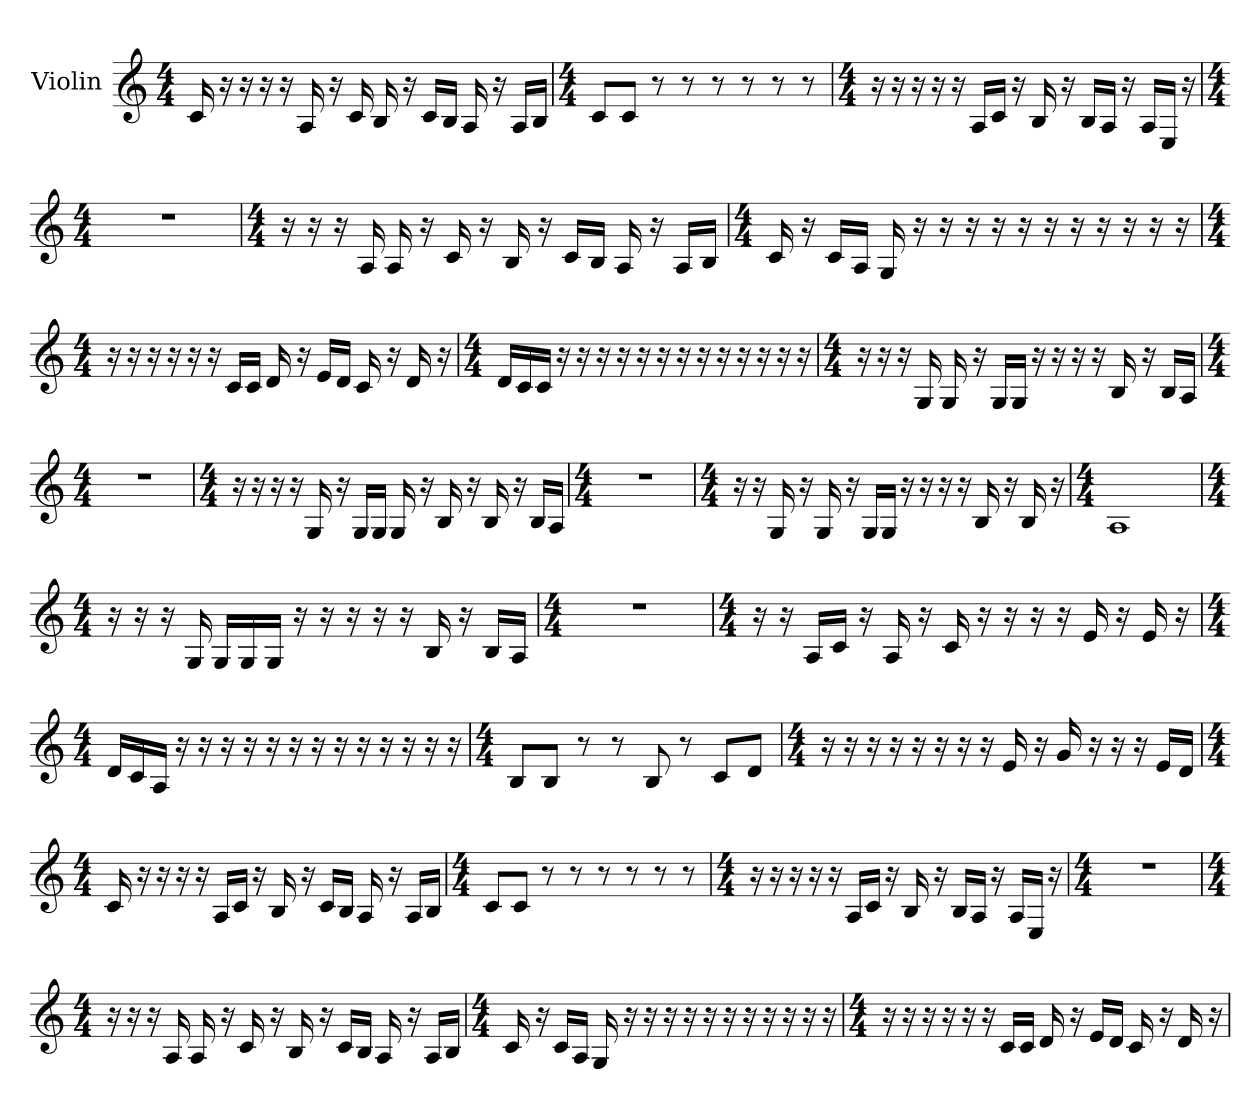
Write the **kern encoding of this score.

**kern
*part1
*staff1
*I"Violin
*I'Vln
*M4/4
=
16c
16r
16r
16r
16r
16A
16r
16c
16B
16r
16cLL
16BJJ
16A
16r
16ALL
16BJJ
=
*M4/4
8cL
8cJ
8r
8r
8r
8r
8r
8r
=
*M4/4
16r
16r
16r
16r
16r
16ALL
16cJJ
16r
16B
16r
16BLL
16AJJ
16r
16ALL
16EJJ
16r
=
*M4/4
1r
=
*M4/4
16r
16r
16r
16A
16A
16r
16c
16r
16B
16r
16cLL
16BJJ
16A
16r
16ALL
16BJJ
=
*M4/4
16c
16r
16cLL
16AJJ
16G
16r
16r
16r
16r
16r
16r
16r
16r
16r
16r
16r
=
*M4/4
16r
16r
16r
16r
16r
16r
16cLL
16cJJ
16d
16r
16eLL
16dJJ
16c
16r
16d
16r
=
*M4/4
16dLL
16c
16cJJ
16r
16r
16r
16r
16r
16r
16r
16r
16r
16r
16r
16r
16r
=
*M4/4
16r
16r
16r
16G
16G
16r
16GLL
16GJJ
16r
16r
16r
16r
16B
16r
16BLL
16AJJ
=
*M4/4
1r
=
*M4/4
16r
16r
16r
16r
16G
16r
16GLL
16GJJ
16G
16r
16B
16r
16B
16r
16BLL
16AJJ
=
*M4/4
1r
=
*M4/4
16r
16r
16G
16r
16G
16r
16GLL
16GJJ
16r
16r
16r
16r
16B
16r
16B
16r
=
*M4/4
1A
=
*M4/4
16r
16r
16r
16G
16GLL
16G
16GJJ
16r
16r
16r
16r
16r
16B
16r
16BLL
16AJJ
=
*M4/4
1r
=
*M4/4
16r
16r
16ALL
16cJJ
16r
16A
16r
16c
16r
16r
16r
16r
16e
16r
16e
16r
=
*M4/4
16dLL
16c
16AJJ
16r
16r
16r
16r
16r
16r
16r
16r
16r
16r
16r
16r
16r
=
*M4/4
8BL
8BJ
8r
8r
8B
8r
8cL
8dJ
=
*M4/4
16r
16r
16r
16r
16r
16r
16r
16r
16e
16r
16g
16r
16r
16r
16eLL
16dJJ
=
*M4/4
16c
16r
16r
16r
16r
16ALL
16cJJ
16r
16B
16r
16cLL
16BJJ
16A
16r
16ALL
16BJJ
=
*M4/4
8cL
8cJ
8r
8r
8r
8r
8r
8r
=
*M4/4
16r
16r
16r
16r
16r
16ALL
16cJJ
16r
16B
16r
16BLL
16AJJ
16r
16ALL
16EJJ
16r
=
*M4/4
1r
=
*M4/4
16r
16r
16r
16A
16A
16r
16c
16r
16B
16r
16cLL
16BJJ
16A
16r
16ALL
16BJJ
=
*M4/4
16c
16r
16cLL
16AJJ
16G
16r
16r
16r
16r
16r
16r
16r
16r
16r
16r
16r
=
*M4/4
16r
16r
16r
16r
16r
16r
16cLL
16cJJ
16d
16r
16eLL
16dJJ
16c
16r
16d
16r
=
*-
